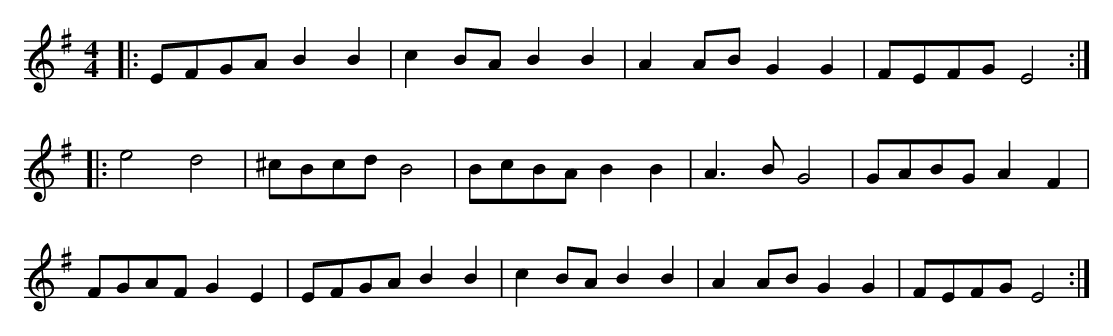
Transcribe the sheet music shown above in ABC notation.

X:1
M:4/4
K:Emin
|:EFGA B2B2|c2BA B2B2|A2AB G2G2|FEFG E4:|
|:e4 d4|^cBcd B4|BcBA B2 B2|A3B G4|GABG A2 F2|
FGAF G2 E2|EFGA B2B2|c2BA B2B2|A2AB G2G2|FEFG E4:|
